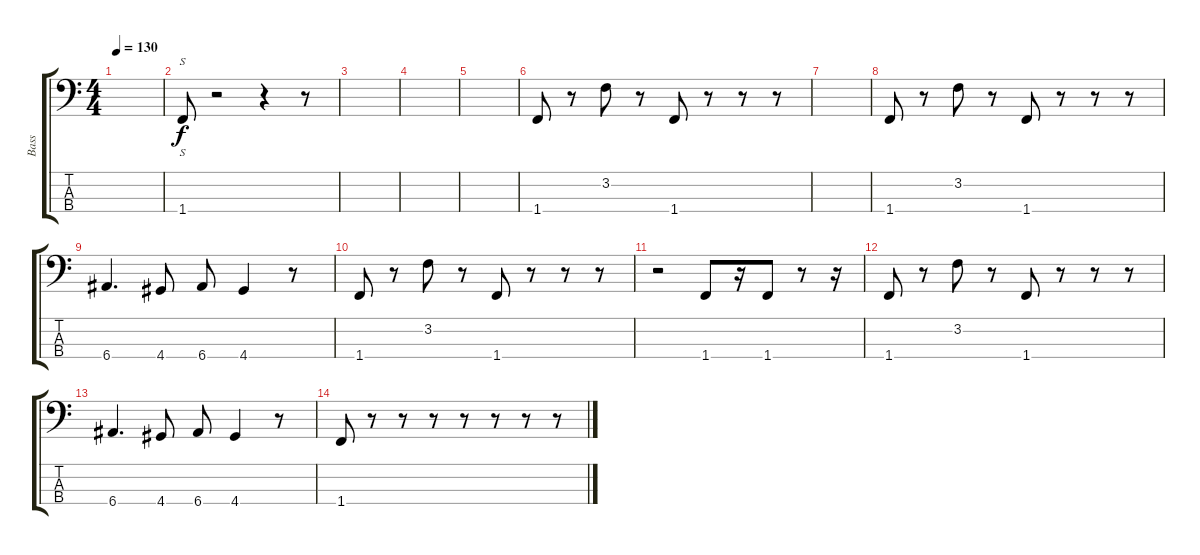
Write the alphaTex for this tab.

\track ("Bass" "Bass") {instrument electricbassfinger}
\staff {score tabs}
\tuning (G2 D2 A1 E1) {hide}
\ts (4 4)
\tempo 130
\clef f4
\ks c
|
1.4.8{s} r.2 r.4 r.8 |
|
|
|
1.4.8 r.8 3.2.8 r.8 1.4.8 r.8 r.8 r.8 |
|
1.4.8 r.8 3.2.8 r.8 1.4.8 r.8 r.8 r.8 |
6.4.4{d} 4.4.8 6.4.8 4.4.4 r.8 |
1.4.8 r.8 3.2.8 r.8 1.4.8 r.8 r.8 r.8 |
r.2 1.4.8 r.16 1.4.8 r.8 r.16 |
1.4.8 r.8 3.2.8 r.8 1.4.8 r.8 r.8 r.8 |
6.4.4{d} 4.4.8 6.4.8 4.4.4 r.8 |
1.4.8 r.8 r.8 r.8 r.8 r.8 r.8 r.8
